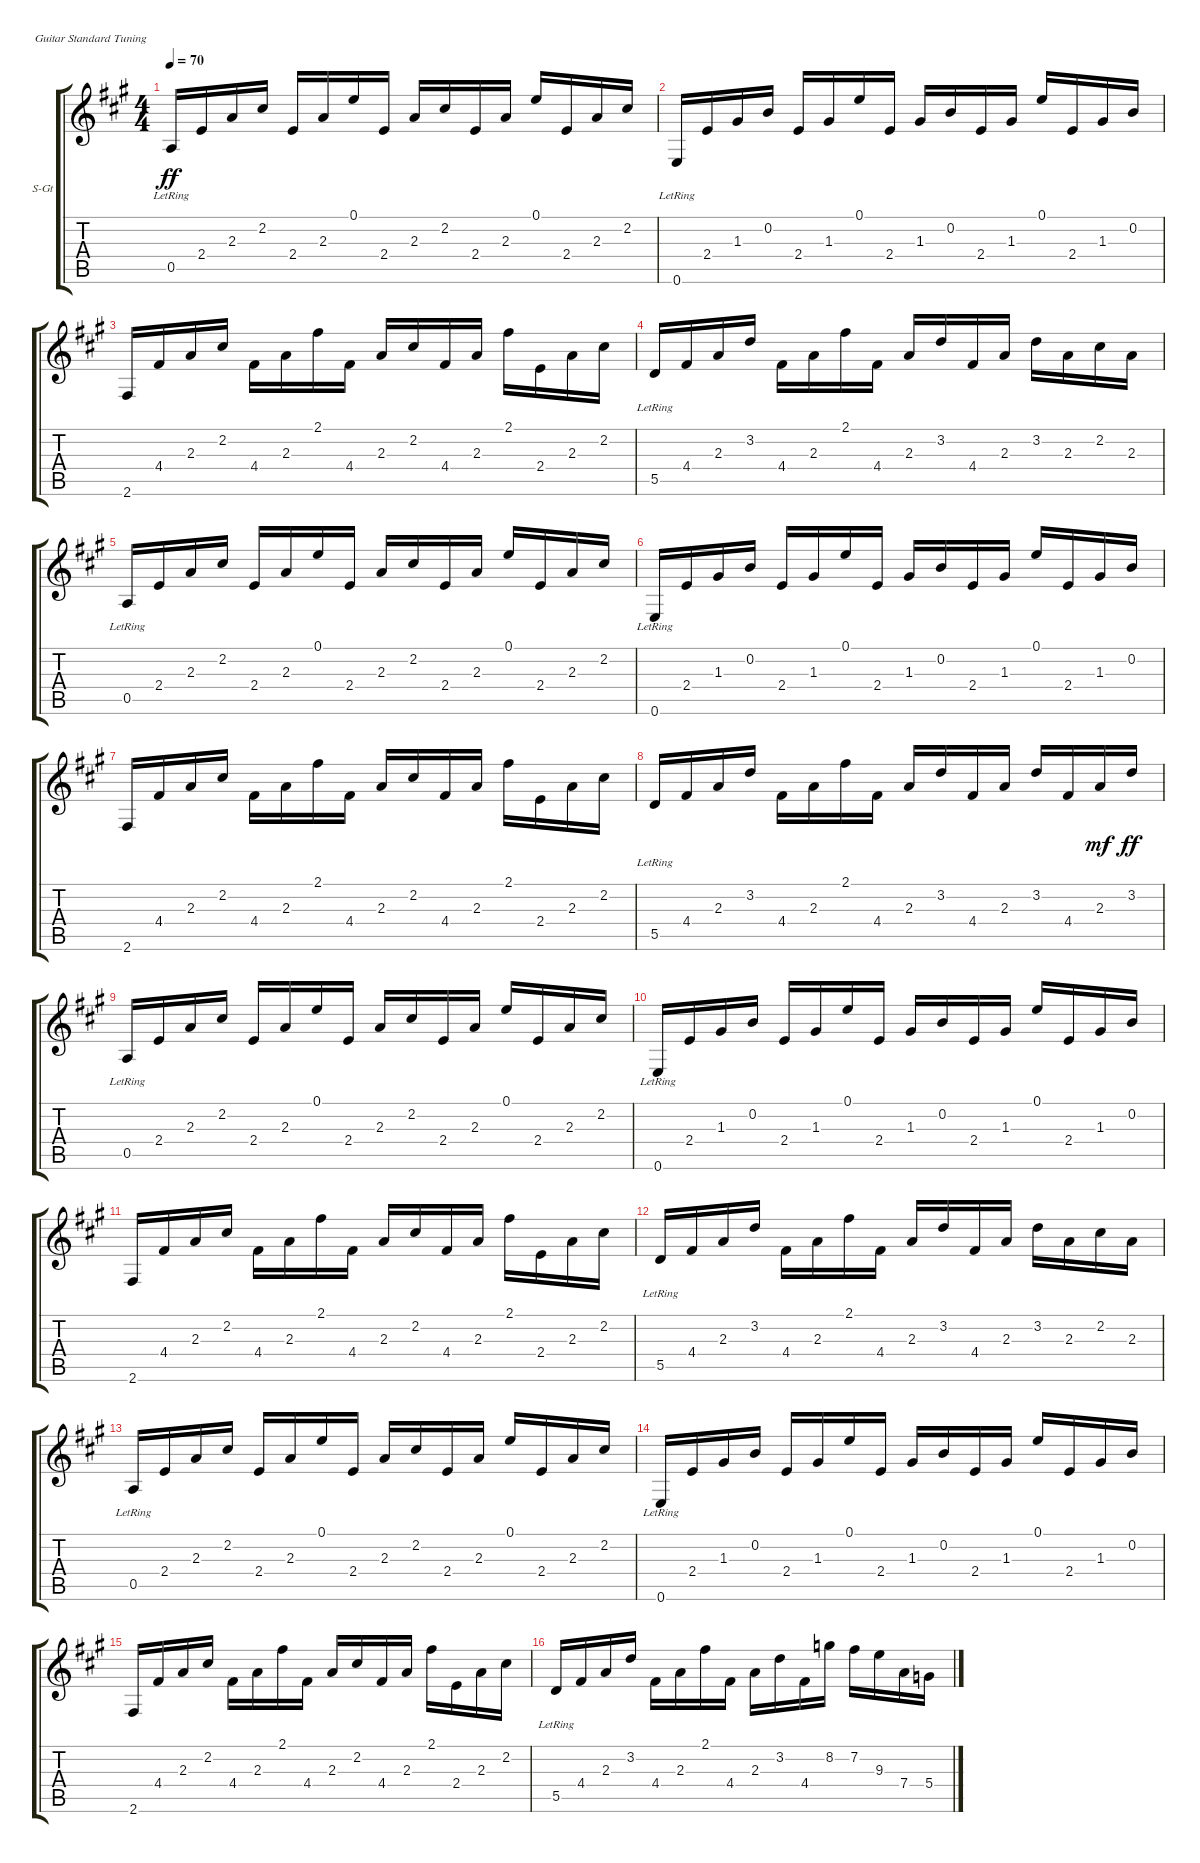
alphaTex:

\defaultSystemsLayout 4
\bracketExtendMode groupsimilarinstruments
\firstSystemTrackNameOrientation horizontal
\otherSystemsTrackNameOrientation horizontal
\track ("Акустическая гитара" "S-Gt") {instrument acousticguitarsteel}
\staff {score tabs}
\tuning (E4 B3 G3 D3 A2 E2)
\ts (4 4)
\tempo 70
\clef g2
\ks a
0.5{lr}.16{dy ff instrument acousticguitarsteel} 2.4.16 2.3.16 2.2.16 2.4.16 2.3.16 0.1.16 2.4.16 2.3.16 2.2.16 2.4.16 2.3.16 0.1.16 2.4.16 2.3.16 2.2.16 |
0.6{lr}.16 2.4.16 1.3.16 0.2.16 2.4.16 1.3.16 0.1.16 2.4.16 1.3.16 0.2.16 2.4.16 1.3.16 0.1.16 2.4.16 1.3.16 0.2.16 |
2.6.16 4.4.16 2.3.16 2.2.16 4.4.16 2.3.16 2.1.16 4.4.16 2.3.16 2.2.16 4.4.16 2.3.16 2.1.16 2.4.16 2.3.16 2.2.16 |
5.5{lr}.16 4.4.16 2.3.16 3.2.16 4.4.16 2.3.16 2.1.16 4.4.16 2.3.16 3.2.16 4.4.16 2.3.16 3.2.16 2.3.16 2.2.16 2.3.16 |
0.5{lr}.16 2.4.16 2.3.16 2.2.16 2.4.16 2.3.16 0.1.16 2.4.16 2.3.16 2.2.16 2.4.16 2.3.16 0.1.16 2.4.16 2.3.16 2.2.16 |
0.6{lr}.16 2.4.16 1.3.16 0.2.16 2.4.16 1.3.16 0.1.16 2.4.16 1.3.16 0.2.16 2.4.16 1.3.16 0.1.16 2.4.16 1.3.16 0.2.16 |
2.6.16 4.4.16 2.3.16 2.2.16 4.4.16 2.3.16 2.1.16 4.4.16 2.3.16 2.2.16 4.4.16 2.3.16 2.1.16 2.4.16 2.3.16 2.2.16 |
5.5{lr}.16 4.4.16 2.3.16 3.2.16 4.4.16 2.3.16 2.1.16 4.4.16 2.3.16 3.2.16 4.4.16 2.3.16 3.2.16 4.4.16 2.3.16{dy mf} 3.2.16{dy ff} |
0.5{lr}.16 2.4.16 2.3.16 2.2.16 2.4.16 2.3.16 0.1.16 2.4.16 2.3.16 2.2.16 2.4.16 2.3.16 0.1.16 2.4.16 2.3.16 2.2.16 |
0.6{lr}.16 2.4.16 1.3.16 0.2.16 2.4.16 1.3.16 0.1.16 2.4.16 1.3.16 0.2.16 2.4.16 1.3.16 0.1.16 2.4.16 1.3.16 0.2.16 |
2.6.16 4.4.16 2.3.16 2.2.16 4.4.16 2.3.16 2.1.16 4.4.16 2.3.16 2.2.16 4.4.16 2.3.16 2.1.16 2.4.16 2.3.16 2.2.16 |
5.5{lr}.16 4.4.16 2.3.16 3.2.16 4.4.16 2.3.16 2.1.16 4.4.16 2.3.16 3.2.16 4.4.16 2.3.16 3.2.16 2.3.16 2.2.16 2.3.16 |
0.5{lr}.16 2.4.16 2.3.16 2.2.16 2.4.16 2.3.16 0.1.16 2.4.16 2.3.16 2.2.16 2.4.16 2.3.16 0.1.16 2.4.16 2.3.16 2.2.16 |
0.6{lr}.16 2.4.16 1.3.16 0.2.16 2.4.16 1.3.16 0.1.16 2.4.16 1.3.16 0.2.16 2.4.16 1.3.16 0.1.16 2.4.16 1.3.16 0.2.16 |
2.6.16 4.4.16 2.3.16 2.2.16 4.4.16 2.3.16 2.1.16 4.4.16 2.3.16 2.2.16 4.4.16 2.3.16 2.1.16 2.4.16 2.3.16 2.2.16 |
5.5{lr}.16 4.4.16 2.3.16 3.2.16 4.4.16 2.3.16 2.1.16 4.4.16 2.3.16 3.2.16 4.4.16 8.2.16 7.2.16 9.3.16 7.4.16 5.4.16
